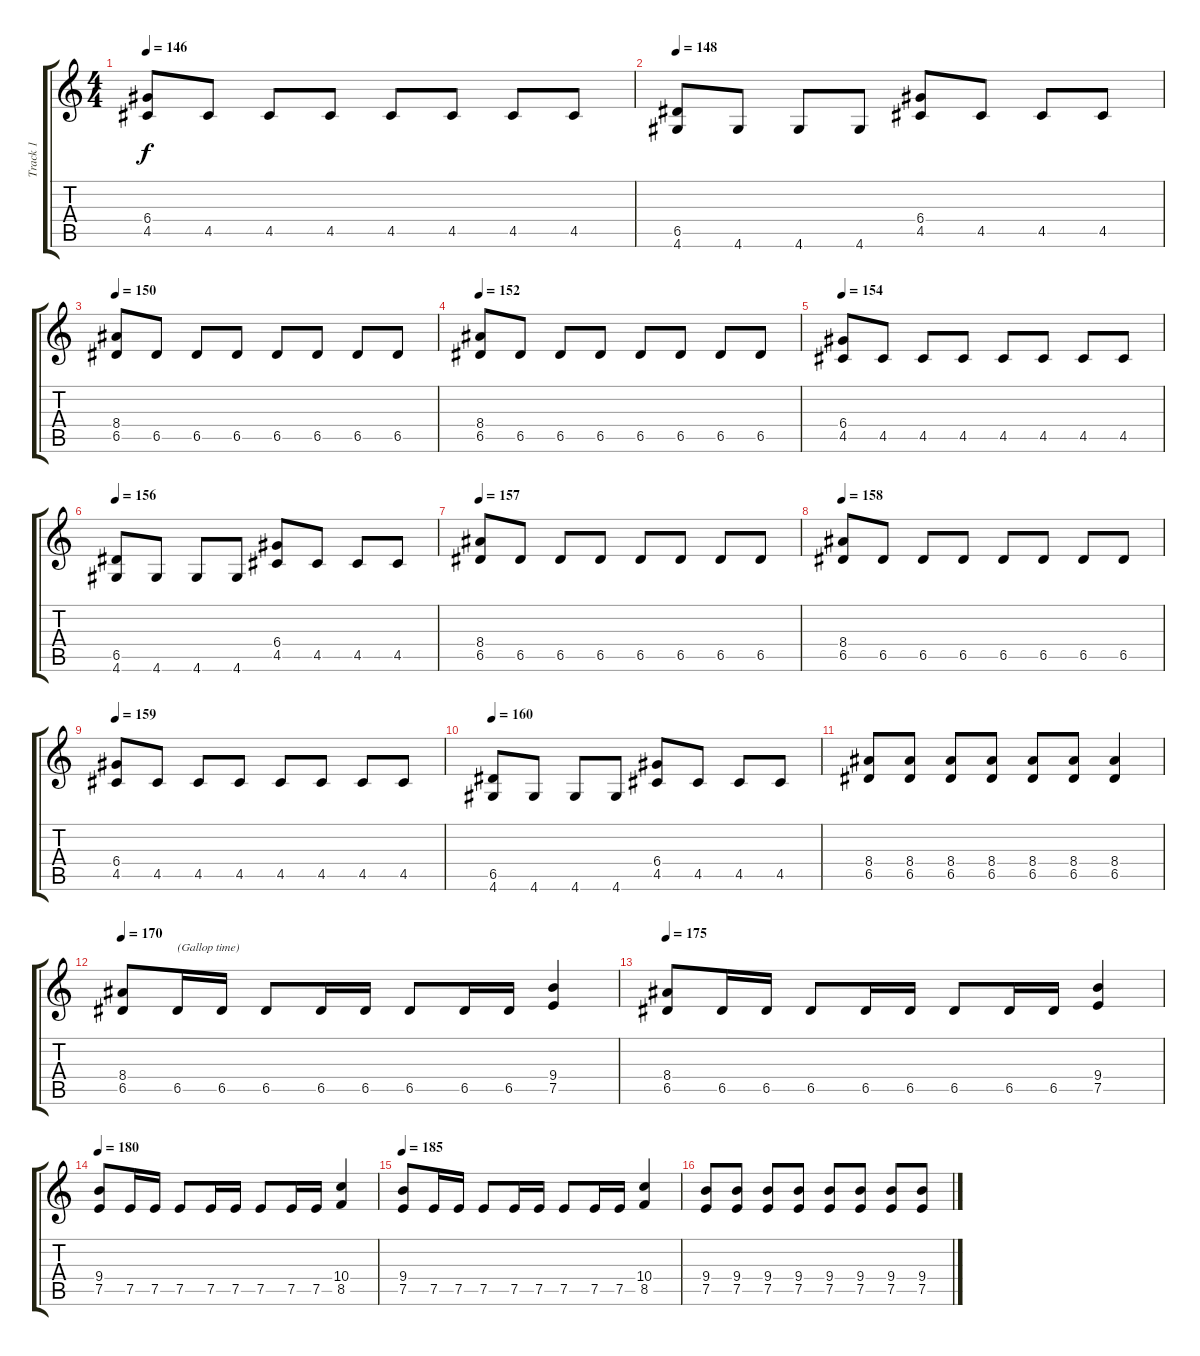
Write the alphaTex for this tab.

\track ("Track 1" "Track 1") {instrument distortionguitar}
\staff {score tabs}
\tuning (E4 B3 G3 D3 A2 E2) {hide}
\ts (4 4)
\tempo 146
\clef g2
\ks c
(6.4 4.5).8{dy f} 4.5.8 4.5.8 4.5.8 4.5.8 4.5.8 4.5.8 4.5.8 |
\tempo 148
(6.5 4.6).8 4.6.8 4.6.8 4.6.8 (6.4 4.5).8 4.5.8 4.5.8 4.5.8 |
\tempo 150
(8.4 6.5).8 6.5.8 6.5.8 6.5.8 6.5.8 6.5.8 6.5.8 6.5.8 |
\tempo 152
(8.4 6.5).8 6.5.8 6.5.8 6.5.8 6.5.8 6.5.8 6.5.8 6.5.8 |
\tempo 154
(6.4 4.5).8 4.5.8 4.5.8 4.5.8 4.5.8 4.5.8 4.5.8 4.5.8 |
\tempo 156
(6.5 4.6).8 4.6.8 4.6.8 4.6.8 (6.4 4.5).8 4.5.8 4.5.8 4.5.8 |
\tempo 157
(8.4 6.5).8 6.5.8 6.5.8 6.5.8 6.5.8 6.5.8 6.5.8 6.5.8 |
\tempo 158
(8.4 6.5).8 6.5.8 6.5.8 6.5.8 6.5.8 6.5.8 6.5.8 6.5.8 |
\tempo 159
(6.4 4.5).8 4.5.8 4.5.8 4.5.8 4.5.8 4.5.8 4.5.8 4.5.8 |
\tempo 160
(6.5 4.6).8 4.6.8 4.6.8 4.6.8 (6.4 4.5).8 4.5.8 4.5.8 4.5.8 |
(8.4 6.5).8 (8.4 6.5).8 (8.4 6.5).8 (8.4 6.5).8 (8.4 6.5).8 (8.4 6.5).8 (8.4 6.5).4 |
\tempo 170
(8.4 6.5).8 6.5.16{txt "(Gallop time)"} 6.5.16 6.5.8 6.5.16 6.5.16 6.5.8 6.5.16 6.5.16 (9.4 7.5).4 |
\tempo 175
(8.4 6.5).8 6.5.16 6.5.16 6.5.8 6.5.16 6.5.16 6.5.8 6.5.16 6.5.16 (9.4 7.5).4 |
\tempo 180
(9.4 7.5).8 7.5.16 7.5.16 7.5.8 7.5.16 7.5.16 7.5.8 7.5.16 7.5.16 (10.4 8.5).4 |
\tempo 185
(9.4 7.5).8 7.5.16 7.5.16 7.5.8 7.5.16 7.5.16 7.5.8 7.5.16 7.5.16 (10.4 8.5).4 |
(9.4 7.5).8 (9.4 7.5).8 (9.4 7.5).8 (9.4 7.5).8 (9.4 7.5).8 (9.4 7.5).8 (9.4 7.5).8 (9.4 7.5).8
